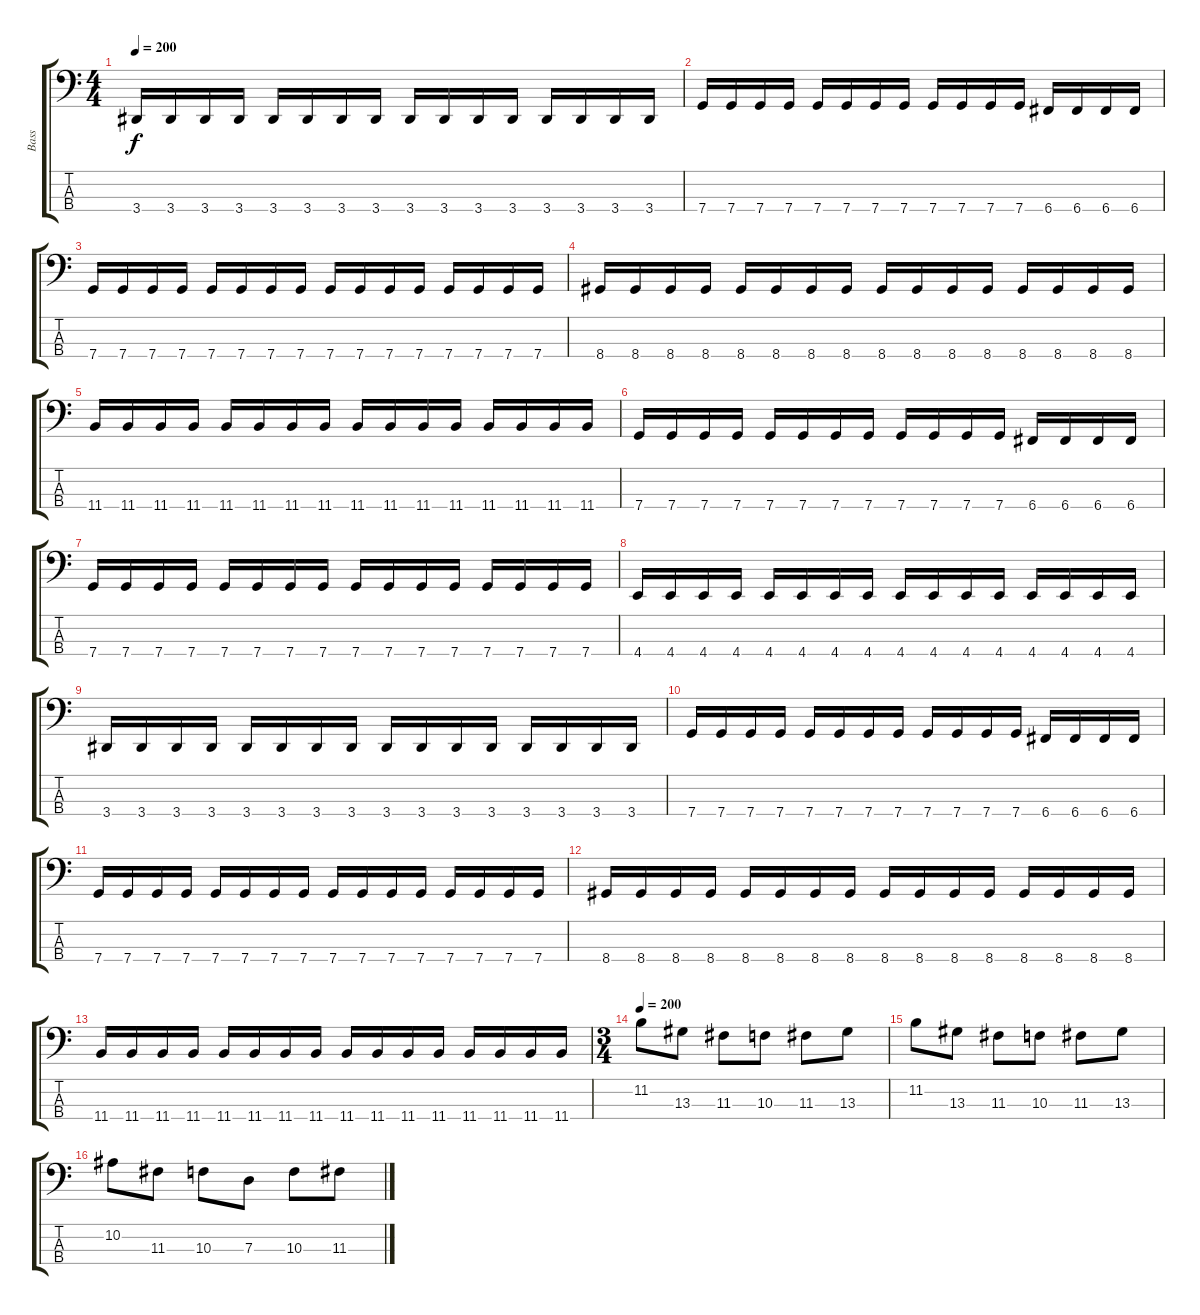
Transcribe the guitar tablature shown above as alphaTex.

\track ("Bass" "Bass") {instrument electricbasspick}
\staff {score tabs}
\tuning (F2 C2 G1 C1) {hide}
\ts (4 4)
\tempo 200
\clef f4
\ks c
3.4.16{dy f} 3.4.16 3.4.16 3.4.16 3.4.16 3.4.16 3.4.16 3.4.16 3.4.16 3.4.16 3.4.16 3.4.16 3.4.16 3.4.16 3.4.16 3.4.16 |
7.4.16 7.4.16 7.4.16 7.4.16 7.4.16 7.4.16 7.4.16 7.4.16 7.4.16 7.4.16 7.4.16 7.4.16 6.4.16 6.4.16 6.4.16 6.4.16 |
7.4.16 7.4.16 7.4.16 7.4.16 7.4.16 7.4.16 7.4.16 7.4.16 7.4.16 7.4.16 7.4.16 7.4.16 7.4.16 7.4.16 7.4.16 7.4.16 |
8.4.16 8.4.16 8.4.16 8.4.16 8.4.16 8.4.16 8.4.16 8.4.16 8.4.16 8.4.16 8.4.16 8.4.16 8.4.16 8.4.16 8.4.16 8.4.16 |
11.4.16 11.4.16 11.4.16 11.4.16 11.4.16 11.4.16 11.4.16 11.4.16 11.4.16 11.4.16 11.4.16 11.4.16 11.4.16 11.4.16 11.4.16 11.4.16 |
7.4.16 7.4.16 7.4.16 7.4.16 7.4.16 7.4.16 7.4.16 7.4.16 7.4.16 7.4.16 7.4.16 7.4.16 6.4.16 6.4.16 6.4.16 6.4.16 |
7.4.16 7.4.16 7.4.16 7.4.16 7.4.16 7.4.16 7.4.16 7.4.16 7.4.16 7.4.16 7.4.16 7.4.16 7.4.16 7.4.16 7.4.16 7.4.16 |
4.4.16 4.4.16 4.4.16 4.4.16 4.4.16 4.4.16 4.4.16 4.4.16 4.4.16 4.4.16 4.4.16 4.4.16 4.4.16 4.4.16 4.4.16 4.4.16 |
3.4.16 3.4.16 3.4.16 3.4.16 3.4.16 3.4.16 3.4.16 3.4.16 3.4.16 3.4.16 3.4.16 3.4.16 3.4.16 3.4.16 3.4.16 3.4.16 |
7.4.16 7.4.16 7.4.16 7.4.16 7.4.16 7.4.16 7.4.16 7.4.16 7.4.16 7.4.16 7.4.16 7.4.16 6.4.16 6.4.16 6.4.16 6.4.16 |
7.4.16 7.4.16 7.4.16 7.4.16 7.4.16 7.4.16 7.4.16 7.4.16 7.4.16 7.4.16 7.4.16 7.4.16 7.4.16 7.4.16 7.4.16 7.4.16 |
8.4.16 8.4.16 8.4.16 8.4.16 8.4.16 8.4.16 8.4.16 8.4.16 8.4.16 8.4.16 8.4.16 8.4.16 8.4.16 8.4.16 8.4.16 8.4.16 |
11.4.16 11.4.16 11.4.16 11.4.16 11.4.16 11.4.16 11.4.16 11.4.16 11.4.16 11.4.16 11.4.16 11.4.16 11.4.16 11.4.16 11.4.16 11.4.16 |
\ts (3 4)
\tempo 200
11.2.8 13.3.8 11.3.8 10.3.8 11.3.8 13.3.8 |
11.2.8 13.3.8 11.3.8 10.3.8 11.3.8 13.3.8 |
10.2.8 11.3.8 10.3.8 7.3.8 10.3.8 11.3.8
